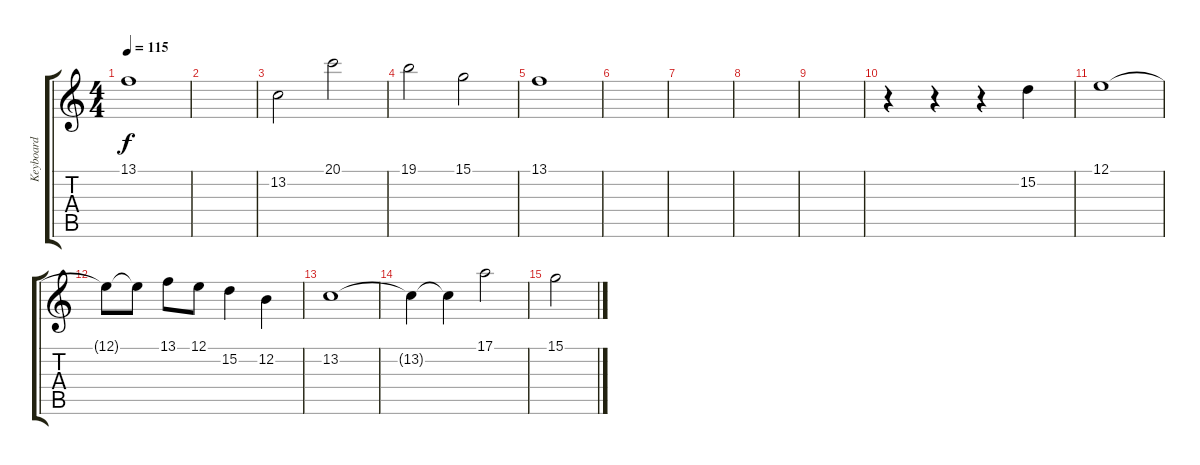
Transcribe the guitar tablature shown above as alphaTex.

\track ("Keyboard" "Keyboard") {instrument acousticgrandpiano}
\staff {score tabs}
\tuning (E4 B3 G3 D3 A2 E2) {hide}
\ts (4 4)
\tempo 115
\clef g2
\ks c
13.1.1{dy f} |
|
13.2.2 20.1.2 |
19.1.2 15.1.2 |
13.1.1 |
|
|
|
|
r.4 r.4 r.4 15.2.4 |
12.1.1 |
12.1{t}.8 12.1{t}.8 13.1.8 12.1.8 15.2.4 12.2.4 |
13.2.1 |
13.2{t}.4 13.2{t}.4 17.1.2 |
15.1.2
